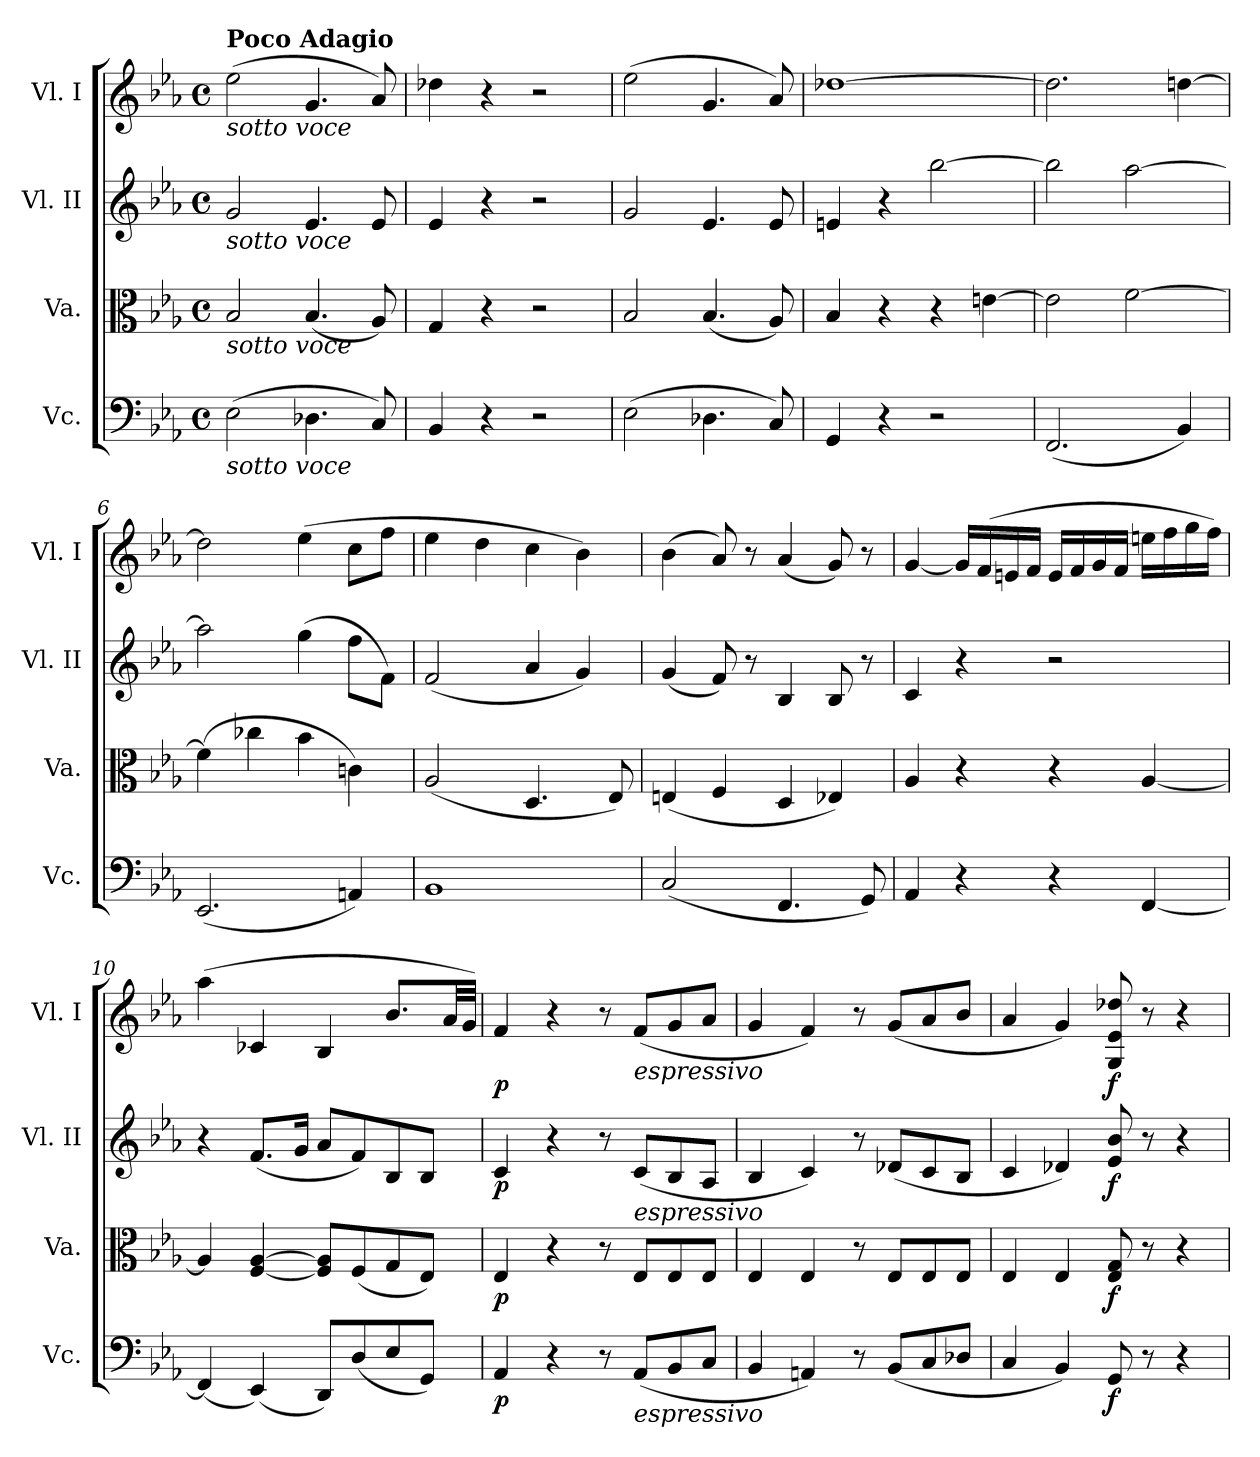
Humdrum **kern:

**kern	**dynam	**kern	**dynam	**kern	**dynam	**kern	**dynam
*part4	*part4	*part3	*part3	*part2	*part2	*part1	*part1
*staff4	*staff4	*staff3	*staff3	*staff2	*staff2	*staff1	*staff1
*I"Vc.	*	*I"Va.	*	*I"Vl. II	*	*I"Vl. I	*
*I'Vc.	*	*I'Va.	*	*I'Vl. II	*	*I'Vl. I	*
*clefF4	*	*clefC3	*	*clefG2	*	*clefG2	*
*k[b-e-a-]	*	*k[b-e-a-]	*	*k[b-e-a-]	*	*k[b-e-a-]	*
*E-:	*	*E-:	*	*E-:	*	*E-:	*
*M4/4	*	*M4/4	*	*M4/4	*	*M4/4	*
*met(c)	*	*met(c)	*	*met(c)	*	*met(c)	*
=1	=1	=1	=1	=1	=1	=1	=1
!	!	!	!	!	!	!LO:TX:b:i:t=sotto voce	!
!	!	!	!	!	!	!LO:TX:a:B:t=Poco Adagio	!
!	!	!	!	!LO:TX:b:i:t=sotto voce	!	!	!
!	!	!LO:TX:b:i:t=sotto voce	!	!	!	!	!
!LO:TX:b:i:t=sotto voce	!	!	!	!	!	!	!
(>2E-\	.	2B-/	.	2g/	.	(>2ee-\	.
4.D-X\	.	(<4.B-/	.	4.e-/	.	4.g/	.
8C/)	.	8A-/)	.	8e-/	.	8a-/)	.
=2	=2	=2	=2	=2	=2	=2	=2
4BB-/	.	4G/	.	4e-/	.	4dd-X\	.
4r	.	4r	.	4r	.	4r	.
2r	.	2r	.	2r	.	2r	.
=3	=3	=3	=3	=3	=3	=3	=3
(>2E-\	.	2B-/	.	2g/	.	(>2ee-\	.
4.D-X\	.	(<4.B-/	.	4.e-/	.	4.g/	.
8C/)	.	8A-/)	.	8e-/	.	8a-/)	.
=4	=4	=4	=4	=4	=4	=4	=4
4GG/	.	4B-/	.	4en/	.	[1dd-X	.
4r	.	4r	.	4r	.	.	.
2r	.	4r	.	[2bb-\	.	.	.
.	.	[4en\	.	.	.	.	.
=5	=5	=5	=5	=5	=5	=5	=5
(<2.FF/	.	2e\]	.	2bb-\]	.	2.dd-\]	.
.	.	[2f\	.	[2aa-\	.	.	.
4BB-/)	.	.	.	.	.	[4ddn\	.
=6	=6	=6	=6	=6	=6	=6	=6
(<2.EE-/	.	(>4f\]	.	2aa-\]	.	2dd\]	.
.	.	4cc-X\	.	.	.	.	.
.	.	4b-\	.	(>4gg\	.	(>4ee-\	.
4AAn/)	.	4cn\)	.	8ff\L	.	8cc\L	.
.	.	.	.	8f\J)	.	8ff\J	.
=7	=7	=7	=7	=7	=7	=7	=7
1BB-	.	(<2A-/	.	(<2f/	.	4ee-\	.
.	.	.	.	.	.	4dd\	.
.	.	4.D/	.	4a-/	.	4cc\	.
.	.	.	.	4g/)	.	4b-\)	.
.	.	8E-/)	.	.	.	.	.
!!LO:LB:g=z
=8	=8	=8	=8	=8	=8	=8	=8
(<2C/	.	(<4En/	.	(<4g/	.	(>4b-\	.
.	.	4F/	.	8f/)	.	8a-/)	.
.	.	.	.	8r	.	8r	.
4.FF/	.	4D/	.	4B-/	.	(<4a-/	.
.	.	4E-X/)	.	8B-/	.	8g/)	.
8GG/)	.	.	.	8r	.	8r	.
=9	=9	=9	=9	=9	=9	=9	=9
4AA-/	.	4A-/	.	4c/	.	[4g/	.
4r	.	4r	.	4r	.	16g/LL]	.
.	.	.	.	.	.	(>16f/	.
.	.	.	.	.	.	16en/	.
.	.	.	.	.	.	16f/JJ	.
4r	.	4r	.	2r	.	16e/LL	.
.	.	.	.	.	.	16f/	.
.	.	.	.	.	.	16g/	.
.	.	.	.	.	.	16f/JJ	.
!	!LO:DY:b	!	!LO:DY:b	!	!	!	!LO:DY:b
[4FF/	cresc.	[4A-/	cresc.	.	.	16een\LL	cresc.
.	.	.	.	.	.	16ff\	.
.	.	.	.	.	.	16gg\	.
.	.	.	.	.	.	16ff\JJ)	.
=10	=10	=10	=10	=10	=10	=10	=10
(<4FF/]	.	4A-/]	.	4r	.	(>4aa-\	.
!	!	!	!	!	!LO:DY:b	!	!
(<4EE-/)	.	[4F/ [4A-/	.	(<8.f/L	cresc.	4c-X/	.
.	.	.	.	16g/Jk	.	.	.
8DD/L)	.	8F]/ 8A-]/L	.	8a-/L	.	4B-/	.
(<8D/	.	(<8F/	.	8f/)	.	.	.
8E-/	.	8G/	.	8B-/	.	8.b-/L	.
8GG/J)	.	8E-/J)	.	8B-/J	.	.	.
.	.	.	.	.	.	32a-/LL	.
.	.	.	.	.	.	32g/JJJ)	.
=11	=11	=11	=11	=11	=11	=11	=11
!	!LO:DY:b	!	!LO:DY:b	!	!LO:DY:b	!	!LO:DY:b
4AA-/	p	4E-/	p	4c/	p	4f/	p
4r	.	4r	.	4r	.	4r	.
8r	.	8r	.	8r	.	8r	.
!	!	!	!	!	!	!LO:TX:b:i:t=espressivo	!
!	!	!	!	!LO:TX:b:i:t=espressivo	!	!	!
!LO:TX:b:i:t=espressivo	!	!	!	!	!	!	!
(<8AA-/L	.	8E-/L	.	(<8c/L	.	(<8f/L	.
8BB-/	.	8E-/	.	8B-/	.	8g/	.
8C/J	.	8E-/J	.	8A-/J	.	8a-/J	.
=12	=12	=12	=12	=12	=12	=12	=12
4BB-/	.	4E-/	.	4B-/	.	4g/	.
4AAn/)	.	4E-/	.	4c/)	.	4f/)	.
8r	.	8r	.	8r	.	8r	.
(<8BB-/L	.	8E-/L	.	(<8d-X/L	.	(<8g/L	.
8C/	.	8E-/	.	8c/	.	8a-/	.
8D-X/J	.	8E-/J	.	8B-/J	.	8b-/J	.
=13	=13	=13	=13	=13	=13	=13	=13
4C/	.	4E-/	.	4c/	.	4a-/	.
4BB-/)	.	4E-/	.	4d-X/)	.	4g/)	.
!	!LO:DY:b	!	!LO:DY:b	!	!LO:DY:b	!	!LO:DY:b
8GG/	f	8E-/ 8G/	f	8e-/ 8b-/	f	8G/ 8e-/ 8dd-X/	f
8r	.	8r	.	8r	.	8r	.
4r	.	4r	.	4r	.	4r	.
=	=	=	=	=	=	=	=
*-	*-	*-	*-	*-	*-	*-	*-
